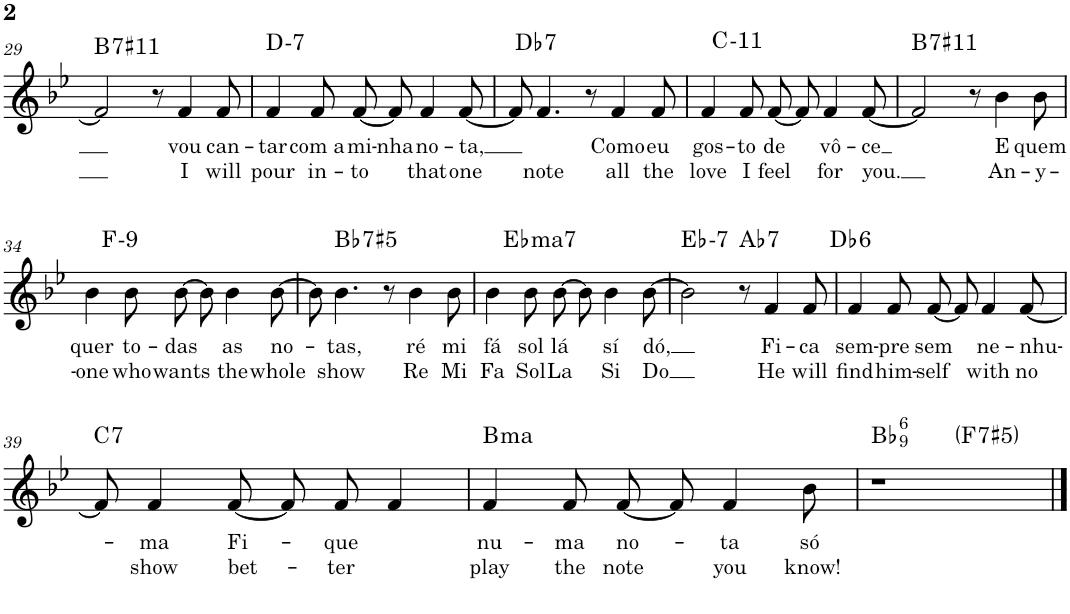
**kern	**text	**text	**harte
*part1	*part1	*part1	*part1
*staff1	*staff1	*staff1	*
*I"[Alto Saxophone]	*	*	*
*I'A Sax	*	*	*
!!LO:PB:g=z
*clefG2	*	*	*
*Trd5c9	*	*	*
*k[b-e-]	*	*	*
*B-:	*	*	*
*M4/4	*	*	*
=29	=29	=29	=29
!	!	!	!LO:H:kt=7
2f/]	.	.	B:7(#11)
8r	.	.	.
!	!LO:LY:b	!LO:LY:b	!
4f/	vou	I	.
!	!LO:LY:b	!LO:LY:b	!
8f/	can-	will	.
=30	=30	=30	=30
!	!LO:LY:b	!LO:LY:b	!LO:H:kt=7
4f/	-tar	pour	D:min7
!	!LO:LY:b	!LO:LY:b	!
8f/L	com a	in-	.
!	!LO:LY:b	!LO:LY:b	!
[8f/J	mi-	-to	.
!	!LO:LY:b	!	!
8f/]	-nha	.	.
!	!LO:LY:b	!LO:LY:b	!
4f/	no-	that	.
!	!LO:LY:b	!LO:LY:b	!
[8f/	-ta,	one	.
=31	=31	=31	=31
8f/]	.	.	.
!	!	!LO:LY:b	!LO:H:kt=7
4.f/	.	note	Db:7
8r	.	.	.
!	!LO:LY:b	!LO:LY:b	!
4f/	Como	all	.
!	!LO:LY:b	!LO:LY:b	!
8f/	eu	the	.
=32	=32	=32	=32
!	!LO:LY:b	!LO:LY:b	!
4f/	gos-	love	.
!	!LO:LY:b	!LO:LY:b	!
8f/L	-to	I	.
!	!LO:LY:b	!LO:LY:b	!
[8f/J	de	feel	.
8f/]	.	.	.
!	!LO:LY:b	!LO:LY:b	!
4f/	vô-	for	.
!	!LO:LY:b	!LO:LY:b	!
[8f/	-ce	you.	.
8ryy	.	.	.
=33	=33	=33	=33
!	!	!	!LO:H:kt=7
2f/]	.	.	B:7(#11)
8r	.	.	.
!	!LO:LY:b	!LO:LY:b	!
4b-\	E	An-	.
!	!LO:LY:b	!LO:LY:b	!
8b-\	quem	-y-	.
!!LO:LB:g=z
=34	=34	=34	=34
!	!LO:LY:b	!LO:LY:b	!
4b-\	quer	-one	.
!	!LO:LY:b	!LO:LY:b	!
8b-\L	to-	who	.
!	!LO:LY:b	!LO:LY:b	!
[8b-\J	-das	wants	.
8b-\]	.	.	.
!	!LO:LY:b	!LO:LY:b	!
4b-\	as	the	.
!	!LO:LY:b	!LO:LY:b	!
[8b-\	no-	whole	.
8ryy	.	.	.
=35	=35	=35	=35
8b-\]	.	.	.
!	!LO:LY:b	!LO:LY:b	!LO:H:kt=7
4.b-\	-tas,	show	Bb:(3,#5,b7)
8r	.	.	.
!	!LO:LY:b	!LO:LY:b	!
4b-\	ré	Re	.
!	!LO:LY:b	!LO:LY:b	!
8b-\	mi	Mi	.
=36	=36	=36	=36
!	!LO:LY:b	!LO:LY:b	!
4b-\	fá	Fa	.
!	!LO:LY:b	!LO:LY:b	!
8b-\L	sol	Sol	.
!	!LO:LY:b	!LO:LY:b	!
[8b-\J	lá	La	.
8b-\]	.	.	.
!	!LO:LY:b	!LO:LY:b	!
4b-\	sí	Si	.
!	!LO:LY:b	!LO:LY:b	!
[8b-\	dó,	Do	.
8ryy	.	.	.
=37	=37	=37	=37
!	!	!	!LO:H:kt=7
2b-\]	.	.	Eb:min7
!	!	!	!LO:H:kt=7
8r	.	.	Ab:7
!	!LO:LY:b	!LO:LY:b	!
4f/	Fi-	He	.
!	!LO:LY:b	!LO:LY:b	!
8f/	-ca	will	.
=38	=38	=38	=38
!	!LO:LY:b	!LO:LY:b	!
4f/	sem-	find	.
!	!LO:LY:b	!LO:LY:b	!LO:H:kt=6
8f/L	-pre	him-	Db:maj6
!	!LO:LY:b	!LO:LY:b	!
[8f/J	sem	-self	.
8f/]	.	.	.
!	!LO:LY:b	!LO:LY:b	!
4f/	ne-	with	.
!	!LO:LY:b	!LO:LY:b	!
[8f/	-nhu-	no	.
!!LO:LB:g=z
=39	=39	=39	=39
!	!	!	!LO:H:kt=7
8f/]	.	.	C:7
!	!LO:LY:b	!LO:LY:b	!
4f/	-ma	show	.
!	!LO:LY:b	!LO:LY:b	!
[8f/	Fi-	bet-	.
8f/L]	.	.	.
!	!LO:LY:b	!LO:LY:b	!
8f/J	-que	-ter	.
4f/	.	.	.
=40	=40	=40	=40
!	!LO:LY:b	!LO:LY:b	!LO:H:kt=ma
4f/	nu-	play	B:maj
!	!LO:LY:b	!LO:LY:b	!
8f/L	-ma	the	.
!	!LO:LY:b	!LO:LY:b	!
[8f/J	no-	note	.
8f/]	.	.	.
!	!LO:LY:b	!LO:LY:b	!
4f/	-ta	you	.
!	!LO:LY:b	!LO:LY:b	!
8b-\	só	know!	.
=41	=41	=41	=41
!	!	!	!LO:H:kt=6
*^	*	*	*
1r	2ryy	.	.	Bb:maj6(9)
!	!	!	!	!LO:H:kt=7
.	2ryy	.	.	F:(3,#5,b7)
*v	*v	*	*	*
==	==	==	==
*-	*-	*-	*-
